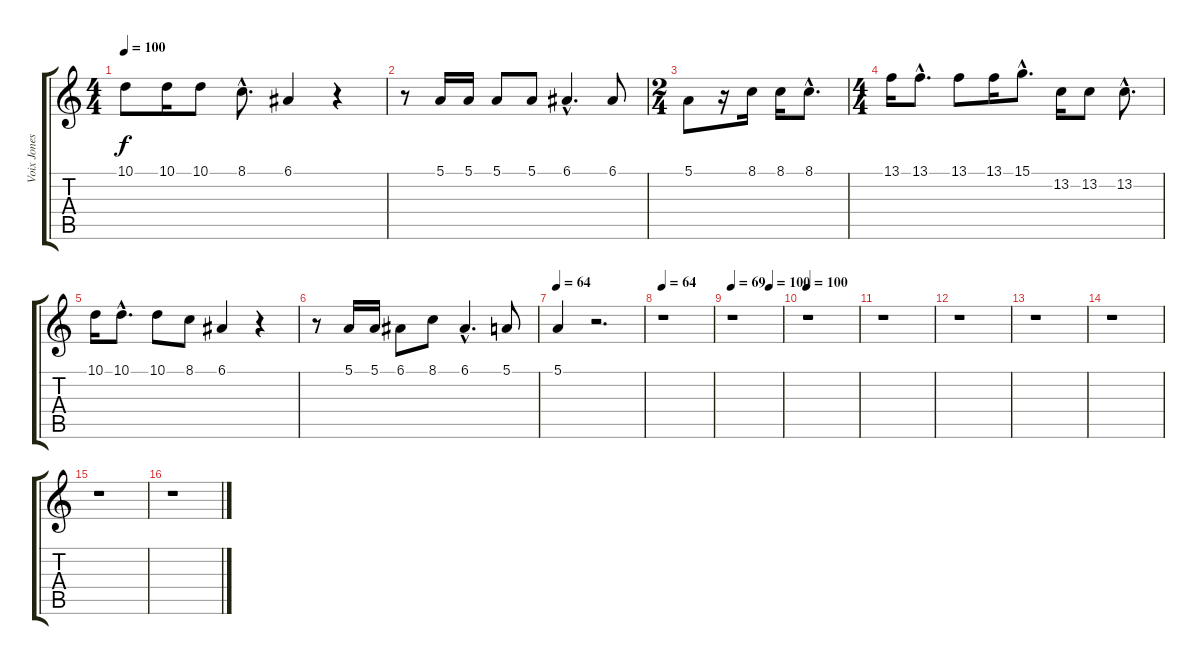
\track ("Voix Jones" "Voix Jones") {instrument lead6voice}
\staff {score tabs}
\tuning (E4 B3 G3 D3 A2 E2) {hide}
\ts (4 4)
\tempo 100
\clef g2
\ks c
10.1.8{dy f} 10.1.16 10.1.8 8.1{hac}.8{d} 6.1.4 r.4 |
r.8 5.1.16 5.1.16 5.1.8 5.1.8 6.1{hac}.4{d} 6.1.8 |
\ts (2 4)
5.1.8 r.16 8.1.16 8.1.16 8.1{hac}.8{d} |
\ts (4 4)
13.1.16 13.1{hac}.8{d} 13.1.8 13.1.16 15.1{hac}.8{d} 13.2.16 13.2.8 13.2{hac}.8{d} |
10.1.16 10.1{hac}.8{d} 10.1.8 8.1.8 6.1.4 r.4 |
r.8 5.1.16 5.1.16 6.1.8 8.1.8 6.1{hac}.4{d} 5.1.8 |
\tempo 64
5.1.4 r.2{d} |
\tempo 64
r.1 |
\tempo 69
\tempo (100 0.75)
r.1 |
\tempo 100
r.1 |
r.1 |
r.1 |
r.1 |
r.1 |
r.1 |
r.1
